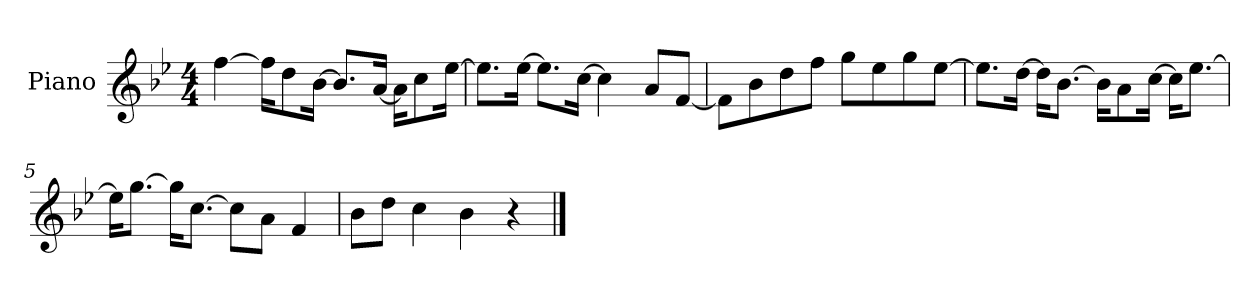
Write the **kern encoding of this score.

**kern
*part1
*staff1
*I"Piano
*I'P-no
*clefG2
*k[b-e-]
*M4/4
*MM90
=1
[4ff\
16ff\KL]
8dd\
[16b-\Jk
8.b-/L]
[16a/Jk
16a\KL]
8cc\
[16ee-\Jk
=2
8.ee-\L]
[16ee-\Jk
8.ee-\L]
[16cc\Jk
4cc\]
8a/L
[8f/J
=3
8f\L]
8b-\
8dd\
8ff\J
8gg\L
8ee-\
8gg\
[8ee-\J
=4
8.ee-\L]
[16dd\Jk
16dd\KL]
[8.b-\J
16b-\KL]
8a\
[16cc\Jk
16cc\KL]
[8.ee-\J
!!LO:LB:g=z
=5
16ee-\KL]
[8.gg\J
16gg\KL]
[8.cc\J
8cc\L]
8a\J
4f/
=6
8b-\L
8dd\J
4cc\
4b-\
4r
==
*-
